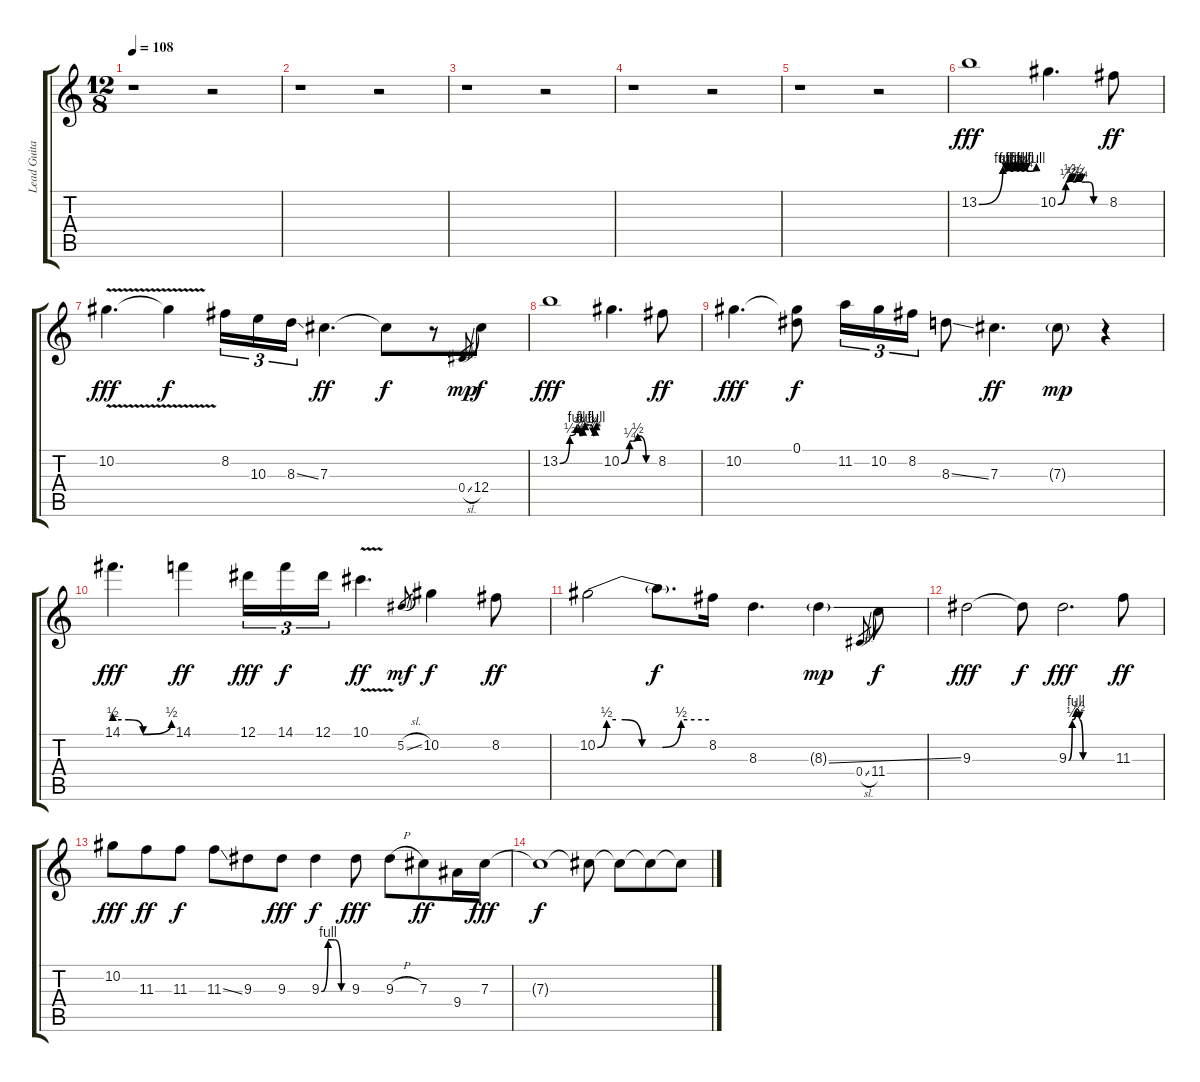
\track ("Lead Guitar" "Lead Guita") {instrument overdrivenguitar}
\staff {score tabs}
\tuning (Eb4 Bb3 Gb3 Db3 Ab2 Eb2) {hide}
\ts (12 8)
\tempo 108
\clef g2
\ks c
r.1{dy f} r.2 |
r.1 r.2 |
r.1 r.2 |
r.1 r.2 |
r.1 r.2 |
13.2{be (custom 0 0 25 4 28 3 30 4 33 3 37 4 40 3 42 4 45 3 48 4 50 3 60 4)}.1{dy fff volume 10} 10.2{be (custom 0 0 10 1 15 2 19 1 25 2 30 1 35 1 40 1 45 0 60 0)}.4{d} 8.2.8{dy ff} |
10.2{v}.4{d dy fff} 10.2{t}.4{dy f} 8.2.16{tu (3 2)} 10.3.16{tu (3 2)} 8.3{ss}.16{tu (3 2)} 7.3.4{d dy ff} 7.3{t}.8{dy f} r.8 0.4{sl}.8{gr dy mp} 12.4.8{dy f} |
13.2{be (custom 0 0 15 2 25 4 30 2 35 3 38 4 45 4 50 2 53 3 55 4 60 4)}.1{dy fff} 10.2{be (custom 0 0 15 1 20 1 30 2 45 0 60 0)}.4{d} 8.2.8{dy ff} |
10.2.4{d dy fff} (0.1 10.2{t}).8{dy f} 11.2.16{tu (3 2)} 10.2.16{tu (3 2)} 8.2.16{tu (3 2)} 8.3{ss}.8 7.3.4{d dy ff} 7.3{g}.8{dy mp} r.4 |
14.1{be (custom 0 2 15 2 30 0 60 2)}.4{d dy fff} 14.1.4{dy ff} 12.1.16{tu (3 2) dy fff} 14.1.16{tu (3 2) dy f} 12.1.16{tu (3 2)} 10.1{v}.4{d dy ff} 5.2{sl}.8{gr dy mf} 10.2.4{dy f} 8.2.8{dy ff} |
10.2{be (custom 0 0 5 2 10 2 15 2 24 0 35 0 45 2 60 2)}.2 10.2{t}.8{d dy f} 8.2.16 8.3.4{d} 8.3{ss g}.4{dy mp} 0.4{sl}.8{gr} 11.4.8{dy f} |
9.3.2{dy fff} 9.3{t}.8{dy f} 9.3{be (custom 0 0 5 2 10 4 15 2 20 0 45 0 60 0)}.2{d dy fff} 11.3.8{dy ff} |
10.2.8{dy fff} 11.3.8{dy ff} 11.3.8{dy f} 11.3{ss}.8 9.3.8 9.3.8{dy fff} 9.3{be (custom 0 0 15 4 30 4 45 0 60 0)}.4{dy f} 9.3.8{dy fff} 9.3{h}.8 7.3.8{dy ff} 9.4.16 7.3.16{dy fff} |
7.3{t}.1{dy f volume 10} 7.3{t}.8 7.3{t}.8 7.3{t}.8 7.3{t}.8
